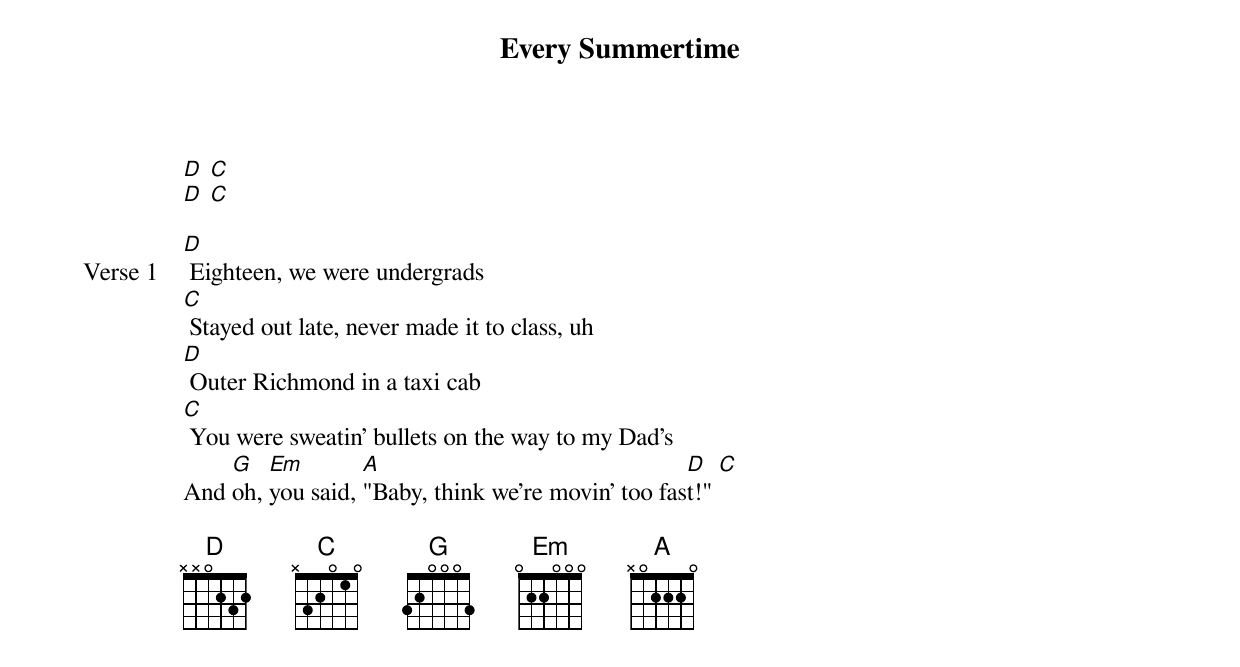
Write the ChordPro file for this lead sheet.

{title: Every Summertime}
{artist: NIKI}
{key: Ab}
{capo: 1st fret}
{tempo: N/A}

{start_of_intro}
[D] [C]
[D] [C]
{end_of_intro}

{start_of_verse: Verse 1}
[D] Eighteen, we were undergrads
[C] Stayed out late, never made it to class, uh
[D] Outer Richmond in a taxi cab
[C] You were sweatin' bullets on the way to my Dad's
And [G]oh, [Em]you said, [A]"Baby, think we're movin' too fas[D]t!" [C]
{end_of_verse}

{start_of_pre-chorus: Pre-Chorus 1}
[G] And I swear the mag[Em]nolias fl[G]ashed a [D]smile (Flashed a [D7]smile)
And t[G]hat's when I c[Bm]aught me h[G]opin' you'd s[Em]tay a wh[A]ile (Stay a wh[A]ile)
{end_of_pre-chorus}

{start_of_chorus}
B[Bb]aby, I'd give up anything to tr[F]avel inside your mind
B[Gm]aby, I fall in love again come e[F]very summertime
My d[Bb]addy taught me to choose 'em wisely but [F]you don't have to try
'Cause, ba[Gm]by, I fall in lovе every summert[A]imе
{end_of_chorus}

{start_of_verse: Verse 2}
[D] Twenty-five, man we're missin' church
[C] Laugh 'bout everyone we're hatin' at work
[D] Dinner with your sister and the jokes kinda hurt
[C] Cry the way home and you're puttin' me fir[G]st, oh [Em]
Yeah, y[A]ou just always know what to say [D] [C]
{end_of_verse}

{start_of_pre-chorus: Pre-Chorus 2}
[G] We're strolling down the bou[Em]levard, and da[G]ncing under str[D]eetlights (Oh, the lig[D7]hts)
[G] Every y[Bm]ear we get ol[G]der and I'm still [Em]on your s[A]ide (Oh, [A]I)
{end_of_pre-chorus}

{start_of_chorus}
B[Bb]aby, I'd give up anything to tr[F]avel inside your mind
B[Gm]aby, I fall in love again come e[F]very summertime
My da[Bb]ddy taught me to choose 'em wisely but [F]you don't have to try
'Cause, ba[Gm]by, I fall in lovе every summert[F]imе
{end_of_chorus}

{start_of_outro}
[Bb]Every day is summertime
[F]Every day is summertime
[Bb]Every day is summertime with y[F]ou
[Bb]Every day is summertime
[F]Every day is summertime
[Bb]Every day is summertime with y[F]ou
[Bb] [F]
[Bb] [F]
[Bb] [F]
[Bb] [F]
{end_of_outro}
